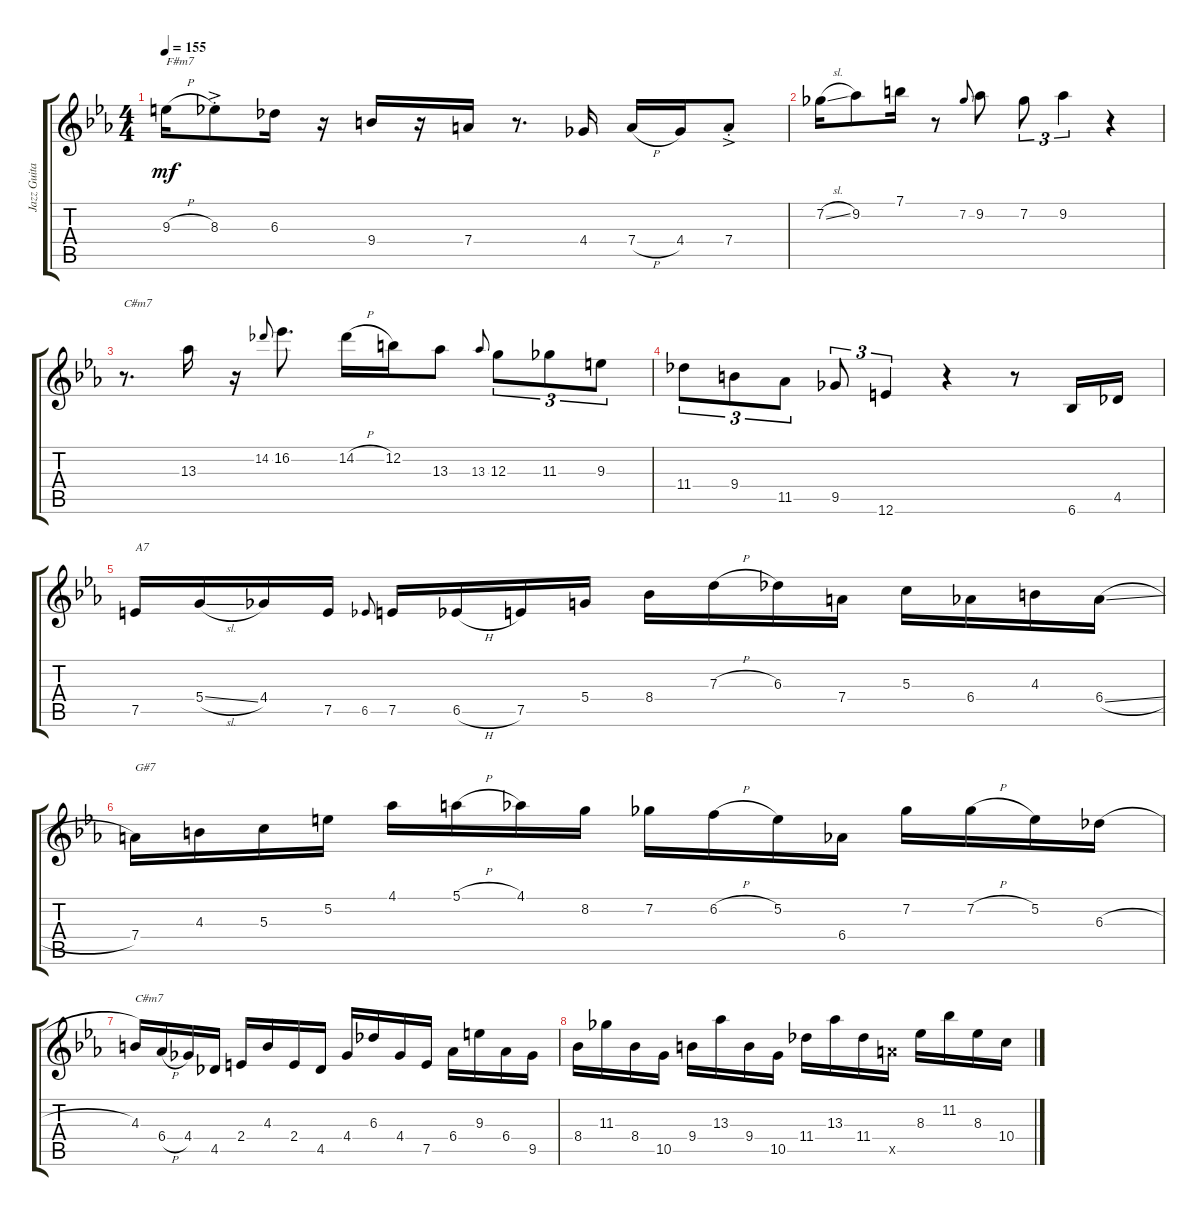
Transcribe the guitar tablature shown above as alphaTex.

\track ("Jazz Guitar" "Jazz Guita") {instrument electricguitarjazz}
\staff {score tabs}
\tuning (E4 B3 G3 D3 A2 E2) {hide}
\ts (4 4)
\tempo 155
\clef g2
\ks cminor
9.3{h}.16{txt "F#m7" dy mf} 8.3{ac st}.8 6.3.16 r.16 9.4.16 r.16 7.4.16 r.8{d} 4.4.16 7.4{h}.16 4.4.16 7.4{ac st}.8 |
7.2{sl}.16 9.2.8 7.1.16 r.8 7.2.8{gr onbeat} 9.2.8 7.2.8{tu (3 2)} 9.2.4{tu (3 2)} r.4 |
r.8{d txt "C#m7"} 13.3.16 r.16 14.2.8{gr onbeat} 16.2.8{d} 14.2{h}.16 12.2.16 13.3.8 13.3.8{gr onbeat} 12.3.8{tu (3 2)} 11.3.8{tu (3 2)} 9.3.8{tu (3 2)} |
11.4.8{tu (3 2)} 9.4.8{tu (3 2)} 11.5.8{tu (3 2)} 9.5.8{tu (3 2)} 12.6.4{tu (3 2)} r.4 r.8 6.6.16 4.5.16 |
7.5.16{txt "A7"} 5.4{sl}.16 4.4.16 7.5.16 6.5.8{gr onbeat} 7.5.16 6.5{h}.16 7.5.16 5.4.16 8.4.16 7.3{h}.16 6.3.16 7.4.16 5.3.16 6.4.16 4.3.16 6.4{sl}.16 |
7.4.16{txt "G#7"} 4.3.16 5.3.16 5.2.16 4.1.16 5.1{h}.16 4.1.16 8.2.16 7.2.16 6.2{h}.16 5.2.16 6.4.16 7.2.16 7.2{h}.16 5.2.16 6.3{h}.16 |
4.3.16{txt "C#m7"} 6.4{h}.16 4.4.16 4.5.16 2.4.16 4.3.16 2.4.16 4.5.16 4.4.16 6.3.16 4.4.16 7.5.16 6.4.16 9.3.16 6.4.16 9.5.16 |
8.4.16 11.3.16 8.4.16 10.5.16 9.4.16 13.3.16 9.4.16 10.5.16 11.4.16 13.3.16 11.4.16 12.5{x}.16 8.3.16 11.2.16 8.3.16 10.4.16
